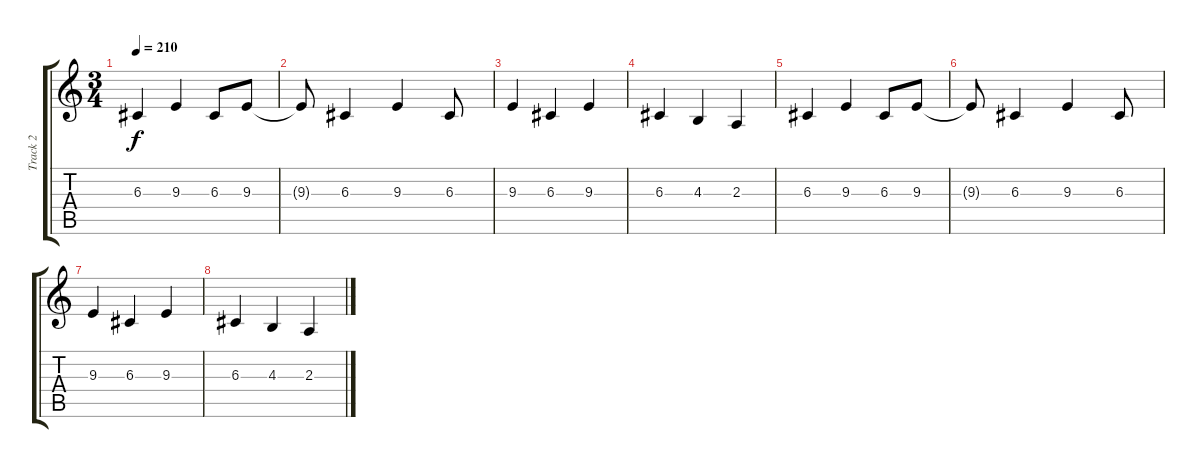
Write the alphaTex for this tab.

\track ("Track 2" "Track 2") {instrument glockenspiel}
\staff {score tabs}
\tuning (E4 B3 G3 D3 A2 E2) {hide}
\ts (3 4)
\tempo 210
\clef g2
\ks c
6.3.4{dy f} 9.3.4 6.3.8 9.3.8 |
9.3{t}.8 6.3.4 9.3.4 6.3.8 |
9.3.4 6.3.4 9.3.4 |
6.3.4 4.3.4 2.3.4 |
6.3.4 9.3.4 6.3.8 9.3.8 |
9.3{t}.8 6.3.4 9.3.4 6.3.8 |
9.3.4 6.3.4 9.3.4 |
6.3.4 4.3.4 2.3.4
